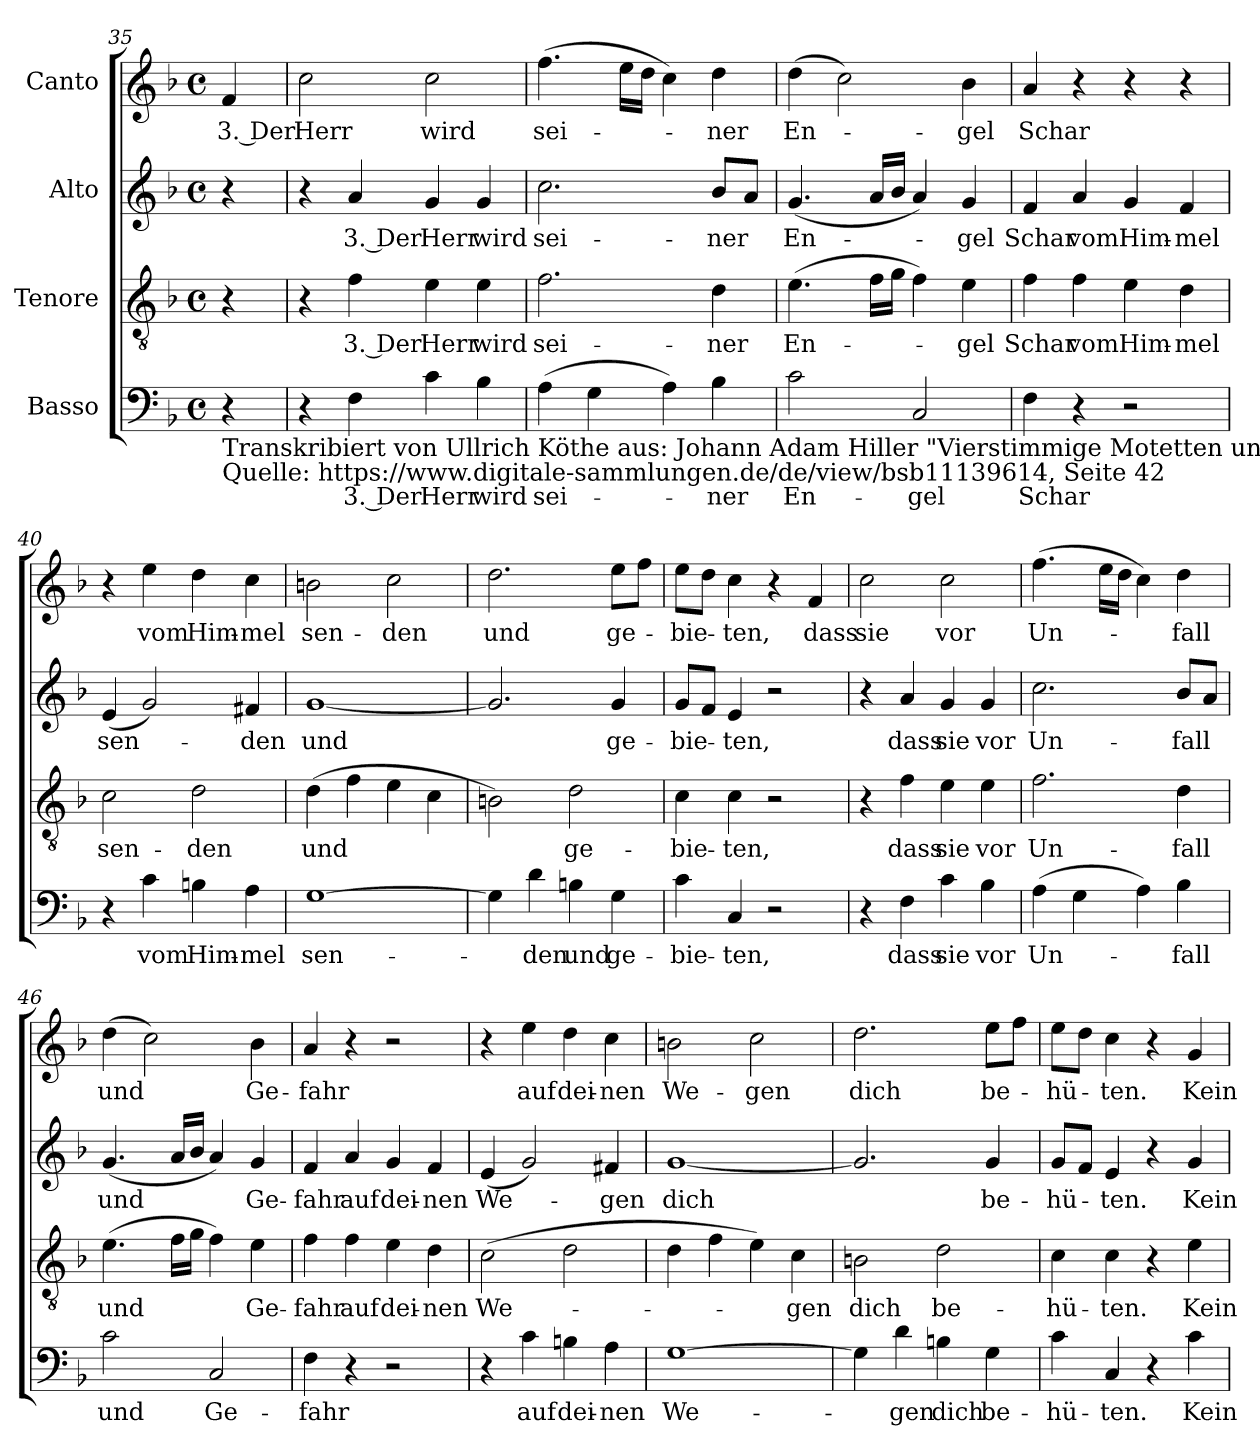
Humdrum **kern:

**kern	**text	**kern	**text	**kern	**text	**kern	**text
*part4	*part4	*part3	*part3	*part2	*part2	*part1	*part1
*staff4	*staff4	*staff3	*staff3	*staff2	*staff2	*staff1	*staff1
*I"Basso	*	*I"Tenore	*	*I"Alto	*	*I"Canto	*
!!LO:LB:g=z
*clefF4	*	*clefGv2	*	*clefG2	*	*clefG2	*
*k[b-]	*	*k[b-]	*	*k[b-]	*	*k[b-]	*
*M4/4	*	*M4/4	*	*M4/4	*	*M4/4	*
*met(c)	*	*met(c)	*	*met(c)	*	*met(c)	*
=35	=35	=35	=35	=35	=35	=35	=35
!LO:TX:b:t=Transkribiert von Ullrich Köthe aus&colon; Johann Adam Hiller "Vierstimmige Motetten und Arien", Teil 4 (1780), Nr. 9	!	!	!	!	!	!	!
!LO:TX:b:t=Quelle&colon; https&colon;//www.digitale-sammlungen.de/de/view/bsb11139614, Seite 42	!	!	!	!	!	!	!
!	!	!	!	!	!	!	!LO:LY:b
4r	.	4r	.	4r	.	4f/	3. Der
=36	=36	=36	=36	=36	=36	=36	=36
!	!	!	!	!	!	!	!LO:LY:b
4r	.	4r	.	4r	.	2cc\	Herr
!	!LO:LY:b	!	!LO:LY:b	!	!LO:LY:b	!	!
4F\	3. Der	4f\	3. Der	4a/	3. Der	.	.
!	!LO:LY:b	!	!LO:LY:b	!	!LO:LY:b	!	!LO:LY:b
4c\	Herr	4e\	Herr	4g/	Herr	2cc\	wird
!	!LO:LY:b	!	!LO:LY:b	!	!LO:LY:b	!	!
4B-\	wird	4e\	wird	4g/	wird	.	.
=37	=37	=37	=37	=37	=37	=37	=37
!	!LO:LY:b	!	!LO:LY:b	!	!LO:LY:b	!	!LO:LY:b
(4A\	sei-	2.f\	sei-	2.cc\	sei-	(4.ff\	sei-
4G\	.	.	.	.	.	.	.
.	.	.	.	.	.	16ee\LL	.
.	.	.	.	.	.	16dd\JJ	.
4A\)	.	.	.	.	.	4cc\)	.
!	!LO:LY:b	!	!LO:LY:b	!	!LO:LY:b	!	!LO:LY:b
4B-\	-ner	4d\	-ner	8b-/L	-ner	4dd\	-ner
.	.	.	.	8a/J	.	.	.
=38	=38	=38	=38	=38	=38	=38	=38
!	!LO:LY:b	!	!LO:LY:b	!	!LO:LY:b	!	!LO:LY:b
2c\	En-	(4.e\	En-	(4.g/	En-	(4dd\	En-
.	.	.	.	.	.	2cc\)	.
.	.	16f\LL	.	16a/LL	.	.	.
.	.	16g\JJ	.	16b-/JJ	.	.	.
!	!LO:LY:b	!	!	!	!	!	!
2C/	-gel	4f\)	.	4a/)	.	.	.
!	!	!	!LO:LY:b	!	!LO:LY:b	!	!LO:LY:b
.	.	4e\	-gel	4g/	-gel	4b-\	-gel
=39	=39	=39	=39	=39	=39	=39	=39
!	!LO:LY:b	!	!LO:LY:b	!	!LO:LY:b	!	!LO:LY:b
4F\	Schar	4f\	Schar	4f/	Schar	4a/	Schar
!	!	!	!LO:LY:b	!	!LO:LY:b	!	!
4r	.	4f\	vom	4a/	vom	4r	.
!	!	!	!LO:LY:b	!	!LO:LY:b	!	!
2r	.	4e\	Him-	4g/	Him-	4r	.
!	!	!	!LO:LY:b	!	!LO:LY:b	!	!
.	.	4d\	-mel	4f/	-mel	4r	.
=40	=40	=40	=40	=40	=40	=40	=40
!	!	!	!LO:LY:b	!	!LO:LY:b	!	!
4r	.	2c\	sen-	(4e/	sen-	4r	.
!	!LO:LY:b	!	!	!	!	!	!LO:LY:b
4c\	vom	.	.	2g/)	.	4ee\	vom
!	!LO:LY:b	!	!LO:LY:b	!	!	!	!LO:LY:b
4Bn\	Him-	2d\	-den	.	.	4dd\	Him-
!	!LO:LY:b	!	!	!	!LO:LY:b	!	!LO:LY:b
4A\	-mel	.	.	4f#X/	-den	4cc\	-mel
=41	=41	=41	=41	=41	=41	=41	=41
!	!LO:LY:b	!	!LO:LY:b	!	!LO:LY:b	!	!LO:LY:b
[1G	sen-	(4d\	und	[1g	und	2bn\	sen-
.	.	4f\	.	.	.	.	.
!	!	!	!	!	!	!	!LO:LY:b
.	.	4e\	.	.	.	2cc\	-den
.	.	4c\	.	.	.	.	.
=42	=42	=42	=42	=42	=42	=42	=42
!	!	!	!	!	!	!	!LO:LY:b
4G\]	.	2Bn\)	.	2.g/]	.	2.dd\	und
!	!LO:LY:b	!	!	!	!	!	!
4d\	-den	.	.	.	.	.	.
!	!LO:LY:b	!	!LO:LY:b	!	!	!	!
4Bn\	und	2d\	ge-	.	.	.	.
!	!LO:LY:b	!	!	!	!LO:LY:b	!	!LO:LY:b
4G\	ge-	.	.	4g/	ge-	8ee\L	ge-
.	.	.	.	.	.	8ff\J	.
!!LO:PB:g=z
=43	=43	=43	=43	=43	=43	=43	=43
!	!LO:LY:b	!	!LO:LY:b	!	!LO:LY:b	!	!LO:LY:b
4c\	-bie-	4c\	-bie-	8g/L	-bie-	8ee\L	-bie-
.	.	.	.	8f/J	.	8dd\J	.
!	!LO:LY:b	!	!LO:LY:b	!	!LO:LY:b	!	!LO:LY:b
4C/	-ten,	4c\	-ten,	4e/	-ten,	4cc\	-ten,
2r	.	2r	.	2r	.	4r	.
!	!	!	!	!	!	!	!LO:LY:b
.	.	.	.	.	.	4f/	dass
=44	=44	=44	=44	=44	=44	=44	=44
!	!	!	!	!	!	!	!LO:LY:b
4r	.	4r	.	4r	.	2cc\	sie
!	!LO:LY:b	!	!LO:LY:b	!	!LO:LY:b	!	!
4F\	dass	4f\	dass	4a/	dass	.	.
!	!LO:LY:b	!	!LO:LY:b	!	!LO:LY:b	!	!LO:LY:b
4c\	sie	4e\	sie	4g/	sie	2cc\	vor
!	!LO:LY:b	!	!LO:LY:b	!	!LO:LY:b	!	!
4B-\	vor	4e\	vor	4g/	vor	.	.
=45	=45	=45	=45	=45	=45	=45	=45
!	!LO:LY:b	!	!LO:LY:b	!	!LO:LY:b	!	!LO:LY:b
(4A\	Un-	2.f\	Un-	2.cc\	Un-	(4.ff\	Un-
4G\	.	.	.	.	.	.	.
.	.	.	.	.	.	16ee\LL	.
.	.	.	.	.	.	16dd\JJ	.
4A\)	.	.	.	.	.	4cc\)	.
!	!LO:LY:b	!	!LO:LY:b	!	!LO:LY:b	!	!LO:LY:b
4B-\	-fall	4d\	-fall	8b-/L	-fall	4dd\	-fall
.	.	.	.	8a/J	.	.	.
=46	=46	=46	=46	=46	=46	=46	=46
!	!LO:LY:b	!	!LO:LY:b	!	!LO:LY:b	!	!LO:LY:b
2c\	und	(4.e\	und	(4.g/	und	(4dd\	und
.	.	.	.	.	.	2cc\)	.
.	.	16f\LL	.	16a/LL	.	.	.
.	.	16g\JJ	.	16b-/JJ	.	.	.
!	!LO:LY:b	!	!	!	!	!	!
2C/	Ge-	4f\)	.	4a/)	.	.	.
!	!	!	!LO:LY:b	!	!LO:LY:b	!	!LO:LY:b
.	.	4e\	Ge-	4g/	Ge-	4b-\	Ge-
=47	=47	=47	=47	=47	=47	=47	=47
!	!LO:LY:b	!	!LO:LY:b	!	!LO:LY:b	!	!LO:LY:b
4F\	-fahr	4f\	-fahr	4f/	-fahr	4a/	-fahr
!	!	!	!LO:LY:b	!	!LO:LY:b	!	!
4r	.	4f\	auf	4a/	auf	4r	.
!	!	!	!LO:LY:b	!	!LO:LY:b	!	!
2r	.	4e\	dei-	4g/	dei-	2r	.
!	!	!	!LO:LY:b	!	!LO:LY:b	!	!
.	.	4d\	-nen	4f/	-nen	.	.
=48	=48	=48	=48	=48	=48	=48	=48
!	!	!	!LO:LY:b	!	!LO:LY:b	!	!
4r	.	(2c\	We-	(4e/	We-	4r	.
!	!LO:LY:b	!	!	!	!	!	!LO:LY:b
4c\	auf	.	.	2g/)	.	4ee\	auf
!	!LO:LY:b	!	!	!	!	!	!LO:LY:b
4Bn\	dei-	2d\	.	.	.	4dd\	dei-
!	!LO:LY:b	!	!	!	!LO:LY:b	!	!LO:LY:b
4A\	-nen	.	.	4f#X/	-gen	4cc\	-nen
=49	=49	=49	=49	=49	=49	=49	=49
!	!LO:LY:b	!	!	!	!LO:LY:b	!	!LO:LY:b
[1G	We-	4d\	.	[1g	dich	2bn\	We-
.	.	4f\	.	.	.	.	.
!	!	!	!	!	!	!	!LO:LY:b
.	.	4e\)	.	.	.	2cc\	-gen
!	!	!	!LO:LY:b	!	!	!	!
.	.	4c\	-gen	.	.	.	.
!!LO:LB:g=z
=50	=50	=50	=50	=50	=50	=50	=50
!	!	!	!LO:LY:b	!	!	!	!LO:LY:b
4G\]	.	2Bn\	dich	2.g/]	.	2.dd\	dich
!	!LO:LY:b	!	!	!	!	!	!
4d\	-gen	.	.	.	.	.	.
!	!LO:LY:b	!	!LO:LY:b	!	!	!	!
4Bn\	dich	2d\	be-	.	.	.	.
!	!LO:LY:b	!	!	!	!LO:LY:b	!	!LO:LY:b
4G\	be-	.	.	4g/	be-	8ee\L	be-
.	.	.	.	.	.	8ff\J	.
=51	=51	=51	=51	=51	=51	=51	=51
!	!LO:LY:b	!	!LO:LY:b	!	!LO:LY:b	!	!LO:LY:b
4c\	-hü-	4c\	-hü-	8g/L	-hü-	8ee\L	-hü-
.	.	.	.	8f/J	.	8dd\J	.
!	!LO:LY:b	!	!LO:LY:b	!	!LO:LY:b	!	!LO:LY:b
4C/	-ten.	4c\	-ten.	4e/	-ten.	4cc\	-ten.
4r	.	4r	.	4r	.	4r	.
!	!LO:LY:b	!	!LO:LY:b	!	!LO:LY:b	!	!LO:LY:b
4c\	Kein	4e\	Kein	4g/	Kein	4g/	Kein
=	=	=	=	=	=	=	=
*-	*-	*-	*-	*-	*-	*-	*-
